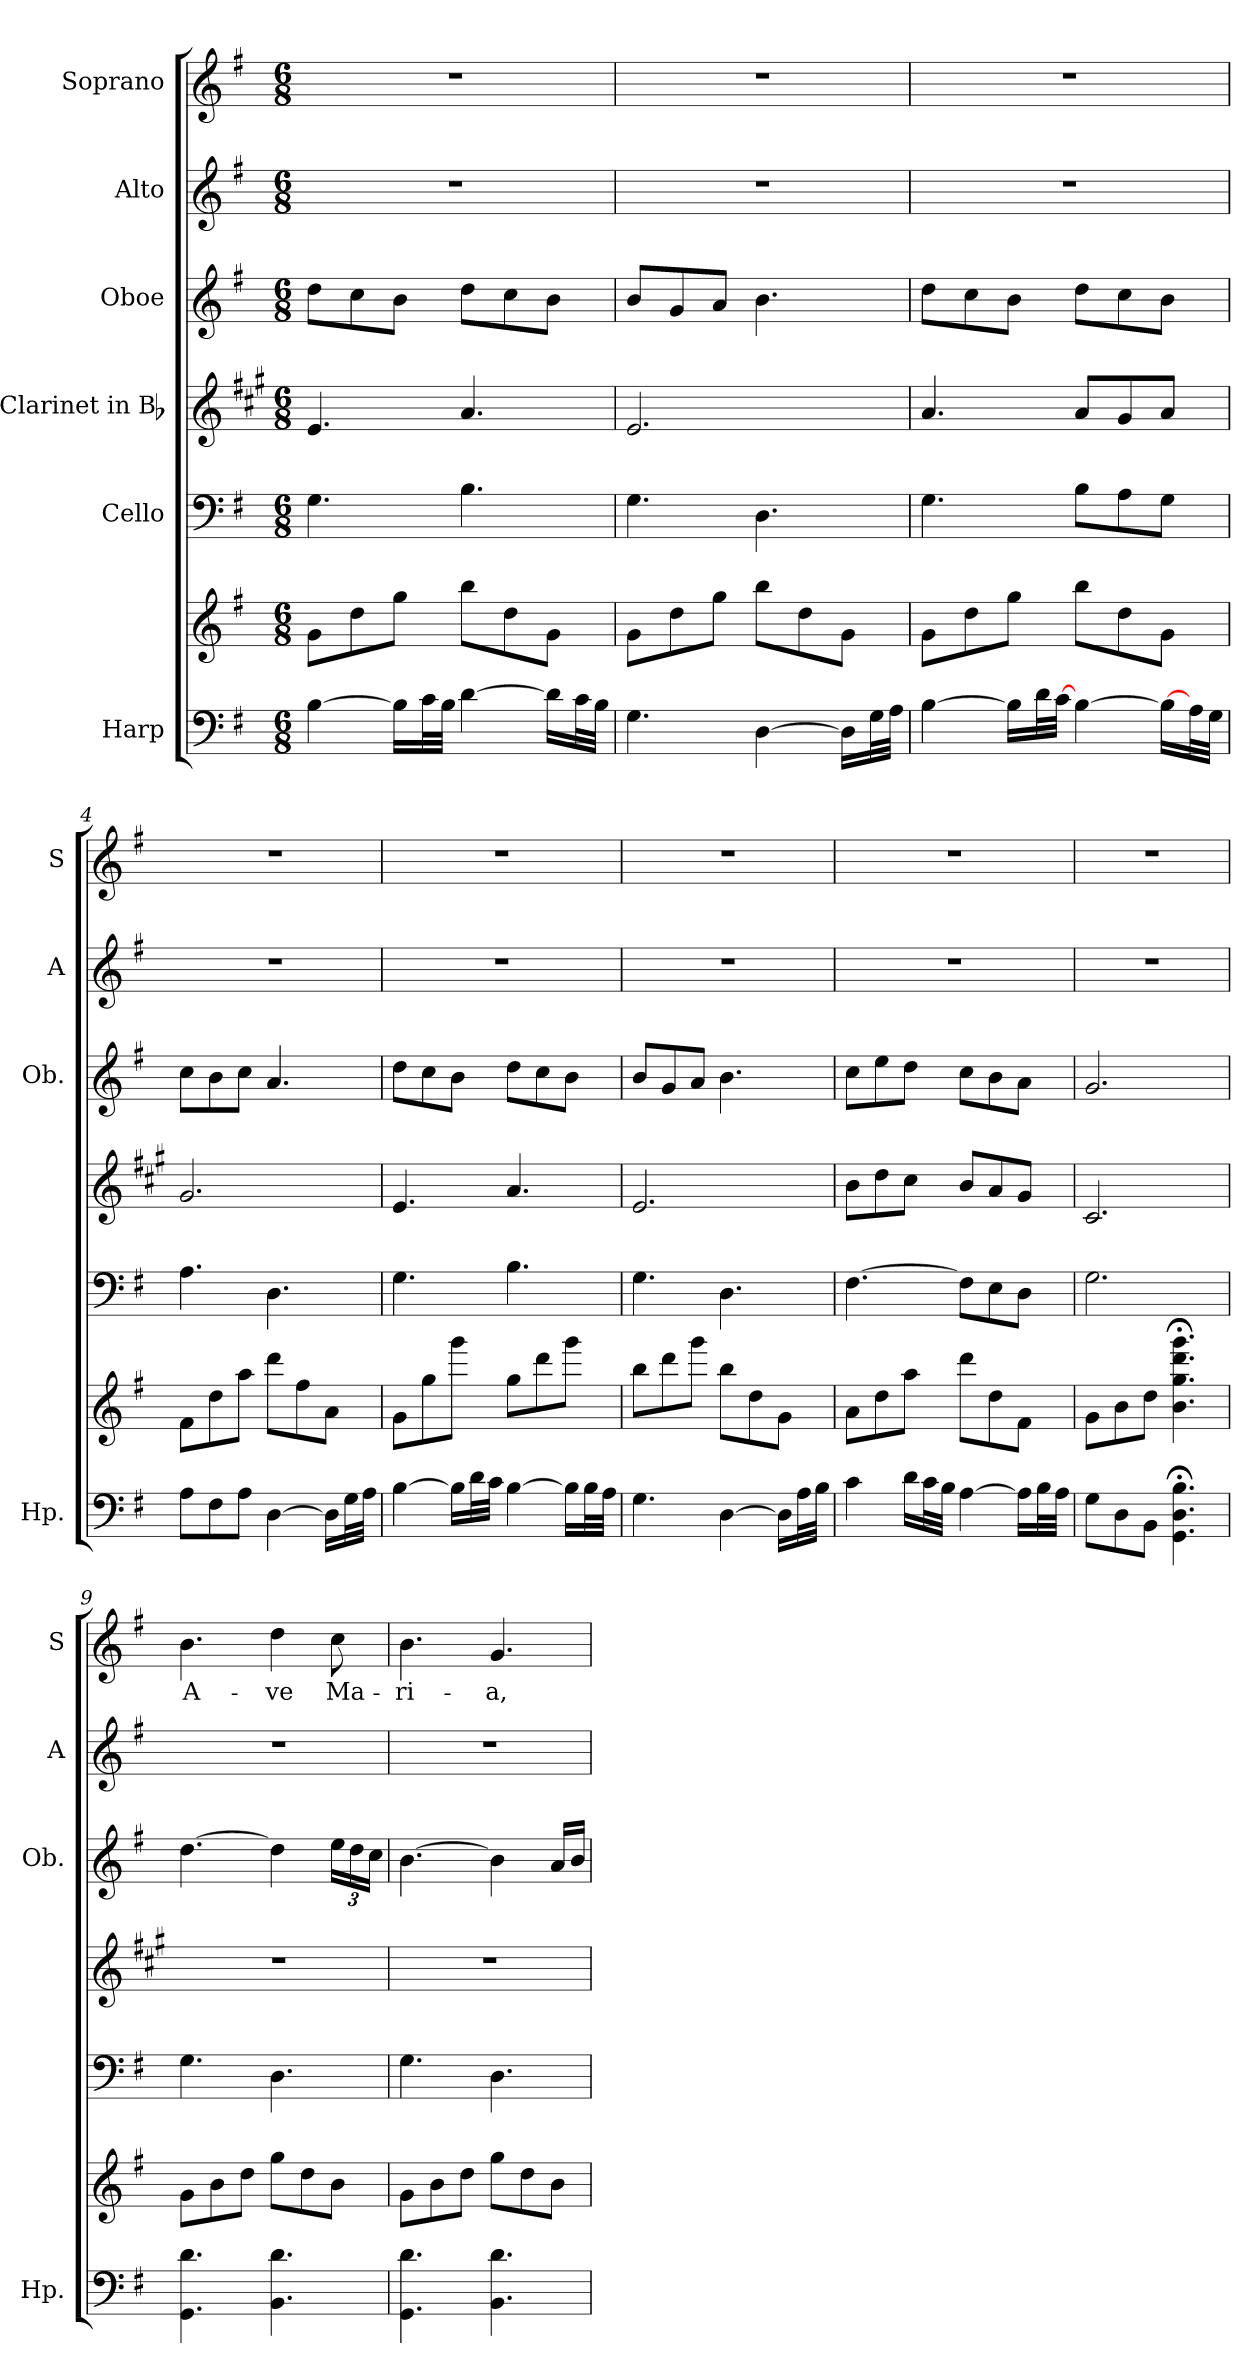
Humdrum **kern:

**kern	**kern	**kern	**kern	**kern	**kern	**kern	**text
*part6	*part6	*part5	*part4	*part3	*part2	*part1	*part1
*staff7	*staff6	*staff5	*staff4	*staff3	*staff2	*staff1	*staff1
*I"Harp	*	*I"Cello	*I"Clarinet in Bb	*I"Oboe	*I"Alto	*I"Soprano	*
*I'Hp.	*	*	*	*I'Ob.	*I'A	*I'S	*
*clefF4	*clefG2	*clefF4	*clefG2	*clefG2	*clefG2	*clefG2	*
*	*	*	*ITrd1c2	*	*	*	*
*k[f#]	*k[f#]	*k[f#]	*k[f#]	*k[f#]	*k[f#]	*k[f#]	*
*G:	*G:	*G:	*G:	*G:	*G:	*G:	*
*M6/8	*M6/8	*M6/8	*M6/8	*M6/8	*M6/8	*M6/8	*
*MM75	*MM75	*MM75	*MM75	*MM75	*MM75	*MM75	*
=1	=1	=1	=1	=1	=1	=1	=1
[4B\	8g\L	4.G\	4.d/	8dd\L	2.r	2.r	.
.	8dd\	.	.	8cc\	.	.	.
16B\LL]	8gg\J	.	.	8b\J	.	.	.
32c\L	.	.	.	.	.	.	.
32B\JJJ	.	.	.	.	.	.	.
[4d\	8bb\L	4.B\	4.g/	8dd\L	.	.	.
.	8dd\	.	.	8cc\	.	.	.
16d\LL]	8g\J	.	.	8b\J	.	.	.
32c\L	.	.	.	.	.	.	.
32B\JJJ	.	.	.	.	.	.	.
=2	=2	=2	=2	=2	=2	=2	=2
4.G\	8g\L	4.G\	2.d/	8b/L	2.r	2.r	.
.	8dd\	.	.	8g/	.	.	.
.	8gg\J	.	.	8a/J	.	.	.
[4D\	8bb\L	4.D\	.	4.b\	.	.	.
.	8dd\	.	.	.	.	.	.
16D\LL]	8g\J	.	.	.	.	.	.
32G\L	.	.	.	.	.	.	.
32A\JJJ	.	.	.	.	.	.	.
=3	=3	=3	=3	=3	=3	=3	=3
[4B\	8g\L	4.G\	4.g/	8dd\L	2.r	2.r	.
.	8dd\	.	.	8cc\	.	.	.
16B\LL]	8gg\J	.	.	8b\J	.	.	.
32d\L	.	.	.	.	.	.	.
[32c\JJJ	.	.	.	.	.	.	.
[4B\	8bb\L	8B\L	8g/L	8dd\L	.	.	.
.	8dd\	8A\	8f#/	8cc\	.	.	.
16B\LL_	8g\J	8G\J	8g/J	8b\J	.	.	.
32A\L	.	.	.	.	.	.	.
32G\JJJ	.	.	.	.	.	.	.
!!LO:PB:g=z
=4	=4	=4	=4	=4	=4	=4	=4
8A\L	8f#\L	4.A\	2.f#/	8cc\L	2.r	2.r	.
8F#\	8dd\	.	.	8b\	.	.	.
8A\J	8aa\J	.	.	8cc\J	.	.	.
[4D\	8ddd\L	4.D\	.	4.a/	.	.	.
.	8ff#\	.	.	.	.	.	.
16D\LL]	8a\J	.	.	.	.	.	.
32G\L	.	.	.	.	.	.	.
32A\JJJ	.	.	.	.	.	.	.
=5	=5	=5	=5	=5	=5	=5	=5
[4B\	8g\L	4.G\	4.d/	8dd\L	2.r	2.r	.
.	8gg\	.	.	8cc\	.	.	.
16B\LL]	8ggg\J	.	.	8b\J	.	.	.
32d\L	.	.	.	.	.	.	.
32c\JJJ	.	.	.	.	.	.	.
[4B\	8gg\L	4.B\	4.g/	8dd\L	.	.	.
.	8ddd\	.	.	8cc\	.	.	.
16B\LL]	8ggg\J	.	.	8b\J	.	.	.
32B\L	.	.	.	.	.	.	.
32A\JJJ	.	.	.	.	.	.	.
=6	=6	=6	=6	=6	=6	=6	=6
4.G\	8bb\L	4.G\	2.d/	8b/L	2.r	2.r	.
.	8ddd\	.	.	8g/	.	.	.
.	8ggg\J	.	.	8a/J	.	.	.
[4D\	8bb\L	4.D\	.	4.b\	.	.	.
.	8dd\	.	.	.	.	.	.
16D\LL]	8g\J	.	.	.	.	.	.
32A\L	.	.	.	.	.	.	.
32B\JJJ	.	.	.	.	.	.	.
=7	=7	=7	=7	=7	=7	=7	=7
4c\	8a\L	[4.F#\	8a\L	8cc\L	2.r	2.r	.
.	8dd\	.	8cc\	8ee\	.	.	.
16d\LL	8aa\J	.	8b\J	8dd\J	.	.	.
32c\L	.	.	.	.	.	.	.
32B\JJJ	.	.	.	.	.	.	.
[4A\	8ddd\L	8F#\L]	8a/L	8cc\L	.	.	.
.	8dd\	8E\	8g/	8b\	.	.	.
16A\LL]	8f#\J	8D\J	8f#/J	8a\J	.	.	.
32B\L	.	.	.	.	.	.	.
32A\JJJ	.	.	.	.	.	.	.
=8	=8	=8	=8	=8	=8	=8	=8
8G\L	8g\L	2.G\	2.B/	2.g/	2.r	2.r	.
8D\	8b\	.	.	.	.	.	.
8BB\J	8dd\J	.	.	.	.	.	.
4.GG\;< 4.D\;< 4.B\;<	4.b\;< 4.gg\;< 4.ddd\;< 4.ggg\;<	.	.	.	.	.	.
=9	=9	=9	=9	=9	=9	=9	=9
!	!	!	!	!	!	!	!LO:LY:b
4.GG\ 4.d\	8g\L	4.G\	2.r	[4.dd\	2.r	4.b\	A-
.	8b\	.	.	.	.	.	.
.	8dd\J	.	.	.	.	.	.
!	!	!	!	!	!	!	!LO:LY:b
4.BB\ 4.d\	8gg\L	4.D\	.	4dd\]	.	4dd\	-ve
.	8dd\	.	.	.	.	.	.
!	!	!	!	!	!	!	!LO:LY:b
.	8b\J	.	.	24ee\LL	.	8cc\	Ma-
.	.	.	.	24dd\	.	.	.
.	.	.	.	24cc\JJ	.	.	.
!!LO:LB:g=z
=10	=10	=10	=10	=10	=10	=10	=10
!	!	!	!	!	!	!	!LO:LY:b
4.GG\ 4.d\	8g\L	4.G\	2.r	[4.b\	2.r	4.b\	-ri-
.	8b\	.	.	.	.	.	.
.	8dd\J	.	.	.	.	.	.
!	!	!	!	!	!	!	!LO:LY:b
4.BB\ 4.d\	8gg\L	4.D\	.	4b\]	.	4.g/	-a,
.	8dd\	.	.	.	.	.	.
.	8b\J	.	.	16a/LL	.	.	.
.	.	.	.	16b/JJ	.	.	.
=	=	=	=	=	=	=	=
*-	*-	*-	*-	*-	*-	*-	*-
